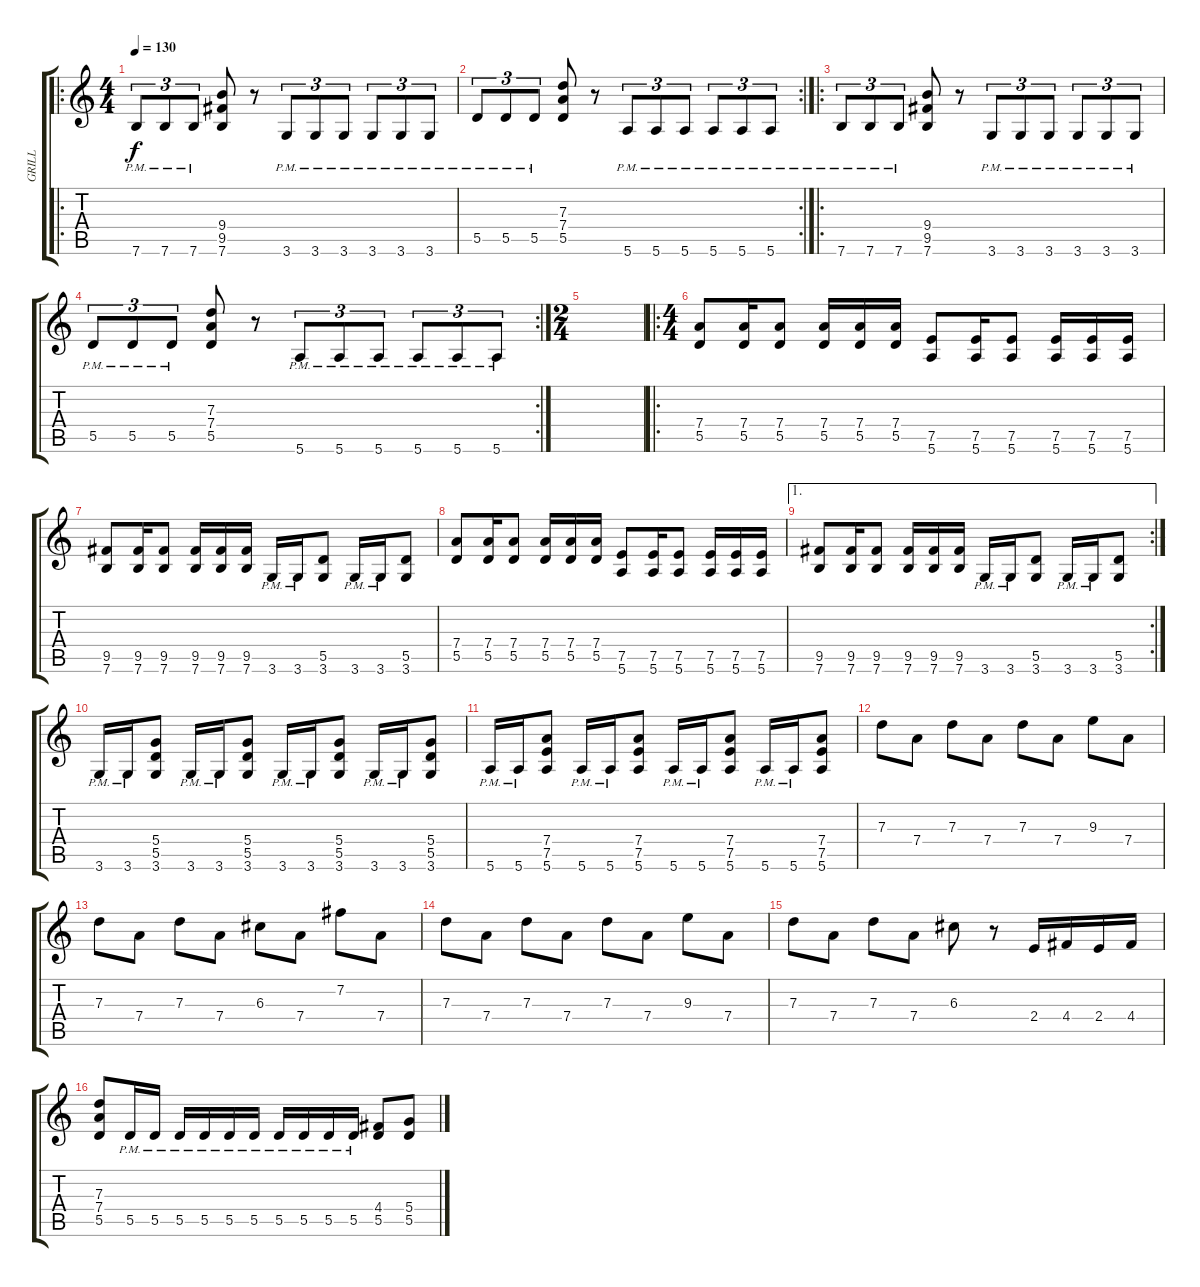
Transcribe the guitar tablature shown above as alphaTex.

\track ("GRILL" "GRILL") {solo instrument distortionguitar}
\staff {score tabs}
\tuning (E4 B3 G3 D3 A2 E2) {hide}
\ro
\ts (4 4)
\tempo 130
\clef g2
\ks c
7.6{pm}.8{tu (3 2) dy f instrument distortionguitar} 7.6{pm}.8{tu (3 2)} 7.6{pm}.8{tu (3 2)} (9.4 9.5 7.6).8 r.8 3.6{pm}.8{tu (3 2)} 3.6{pm}.8{tu (3 2)} 3.6{pm}.8{tu (3 2)} 3.6{pm}.8{tu (3 2)} 3.6{pm}.8{tu (3 2)} 3.6{pm}.8{tu (3 2)} |
\rc 2
5.5{pm}.8{tu (3 2)} 5.5{pm}.8{tu (3 2)} 5.5{pm}.8{tu (3 2)} (7.3 7.4 5.5).8 r.8 5.6{pm}.8{tu (3 2)} 5.6{pm}.8{tu (3 2)} 5.6{pm}.8{tu (3 2)} 5.6{pm}.8{tu (3 2)} 5.6{pm}.8{tu (3 2)} 5.6{pm}.8{tu (3 2)} |
\ro
7.6{pm}.8{tu (3 2)} 7.6{pm}.8{tu (3 2)} 7.6{pm}.8{tu (3 2)} (9.4 9.5 7.6).8 r.8 3.6{pm}.8{tu (3 2)} 3.6{pm}.8{tu (3 2)} 3.6{pm}.8{tu (3 2)} 3.6{pm}.8{tu (3 2)} 3.6{pm}.8{tu (3 2)} 3.6{pm}.8{tu (3 2)} |
\rc 2
5.5{pm}.8{tu (3 2)} 5.5{pm}.8{tu (3 2)} 5.5{pm}.8{tu (3 2)} (7.3 7.4 5.5).8 r.8 5.6{pm}.8{tu (3 2)} 5.6{pm}.8{tu (3 2)} 5.6{pm}.8{tu (3 2)} 5.6{pm}.8{tu (3 2)} 5.6{pm}.8{tu (3 2)} 5.6{pm}.8{tu (3 2)} |
\ts (2 4)
|
\ro
\ts (4 4)
(7.4 5.5).8 (7.4 5.5).16 (7.4 5.5).8 (7.4 5.5).16 (7.4 5.5).16 (7.4 5.5).16 (7.5 5.6).8 (7.5 5.6).16 (7.5 5.6).8 (7.5 5.6).16 (7.5 5.6).16 (7.5 5.6).16 |
(9.5 7.6).8 (9.5 7.6).16 (9.5 7.6).8 (9.5 7.6).16 (9.5 7.6).16 (9.5 7.6).16 3.6{pm}.16 3.6{pm}.16 (5.5 3.6).8 3.6{pm}.16 3.6{pm}.16 (5.5 3.6).8 |
(7.4 5.5).8 (7.4 5.5).16 (7.4 5.5).8 (7.4 5.5).16 (7.4 5.5).16 (7.4 5.5).16 (7.5 5.6).8 (7.5 5.6).16 (7.5 5.6).8 (7.5 5.6).16 (7.5 5.6).16 (7.5 5.6).16 |
\ae 1
\rc 2
(9.5 7.6).8 (9.5 7.6).16 (9.5 7.6).8 (9.5 7.6).16 (9.5 7.6).16 (9.5 7.6).16 3.6{pm}.16 3.6{pm}.16 (5.5 3.6).8 3.6{pm}.16 3.6{pm}.16 (5.5 3.6).8 |
3.6{pm}.16 3.6{pm}.16 (5.4 5.5 3.6).8 3.6{pm}.16 3.6{pm}.16 (5.4 5.5 3.6).8 3.6{pm}.16 3.6{pm}.16 (5.4 5.5 3.6).8 3.6{pm}.16 3.6{pm}.16 (5.4 5.5 3.6).8 |
5.6{pm}.16 5.6{pm}.16 (7.4 7.5 5.6).8 5.6{pm}.16 5.6{pm}.16 (7.4 7.5 5.6).8 5.6{pm}.16 5.6{pm}.16 (7.4 7.5 5.6).8 5.6{pm}.16 5.6{pm}.16 (7.4 7.5 5.6).8 |
7.3.8{instrument electricguitarclean} 7.4.8 7.3.8 7.4.8 7.3.8 7.4.8 9.3.8 7.4.8 |
7.3.8 7.4.8 7.3.8 7.4.8 6.3.8 7.4.8 7.2.8 7.4.8 |
7.3.8 7.4.8 7.3.8 7.4.8 7.3.8 7.4.8 9.3.8 7.4.8 |
7.3.8 7.4.8 7.3.8 7.4.8 6.3.8 r.8 2.4.16{instrument distortionguitar} 4.4.16 2.4.16 4.4.16 |
(7.3 7.4 5.5).8{instrument distortionguitar} 5.5{pm}.16 5.5{pm}.16 5.5{pm}.16 5.5{pm}.16 5.5{pm}.16 5.5{pm}.16 5.5{pm}.16 5.5{pm}.16 5.5{pm}.16 5.5{pm}.16 (4.4 5.5).8 (5.4 5.5).8
